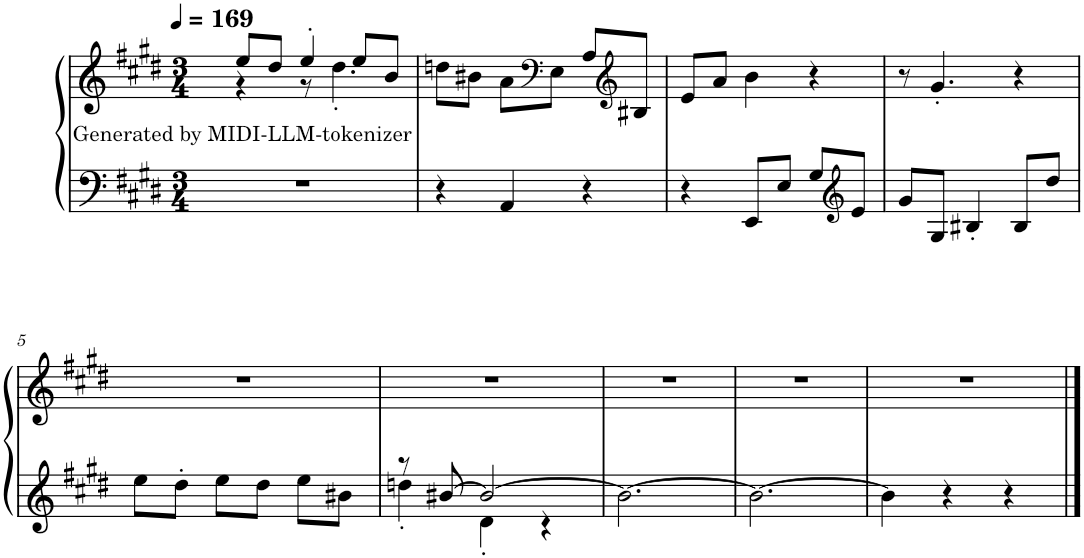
**kern	**kern	**text
*part1	*part1	*part1
*staff2	*staff1	*staff1
*I"Piano	*	*
*I'Pno.	*	*
*clefF4	*clefG2	*
*k[f#c#g#d#]	*k[f#c#g#d#]	*
*M3/4	*M3/4	*
*MM169	*MM169	*
=1	=1	=1
!	!	!LO:LY:b
*	*^	*
2.r	8ee/L	4r	Generated by MIDI-LLM-tokenizer
.	8dd#/J	.	.
.	4ee'/	8r	.
.	.	4.dd#'\	.
.	8ee/L	.	.
.	8b/J	.	.
*	*v	*v	*
=2	=2	=2
4r	8ddn\L	.
.	8b#X\J	.
4AA/	8a\L	.
*	*clefF4	*
.	8E\J	.
4r	8A/L	.
*	*clefG2	*
.	8B#X/J	.
=3	=3	=3
4r	8e/L	.
.	8a/J	.
8EE/L	4b\	.
8E/J	.	.
8G#/L	4r	.
*clefG2	*	*
8e/J	.	.
=4	=4	=4
8g#/L	8r	.
8G#/J	4.g#'/	.
4B#X'/	.	.
8B#/L	4r	.
8dd#/J	.	.
!!LO:LB:g=z
=5	=5	=5
8ee\L	2.r	.
8dd#'\J	.	.
8ee\L	.	.
8dd#\J	.	.
8ee\L	.	.
8b#X\J	.	.
=6	=6	=6
*^	*	*
8r	4ddn'\	2.r	.
[8b#X/	.	.	.
2b#/_	4d#'\	.	.
.	4r	.	.
*v	*v	*	*
=7	=7	=7
2.b#\_	2.r	.
=8	=8	=8
2.b#\_	2.r	.
=9	=9	=9
4b#\]	2.r	.
4r	.	.
4r	.	.
==	==	==
*-	*-	*-
